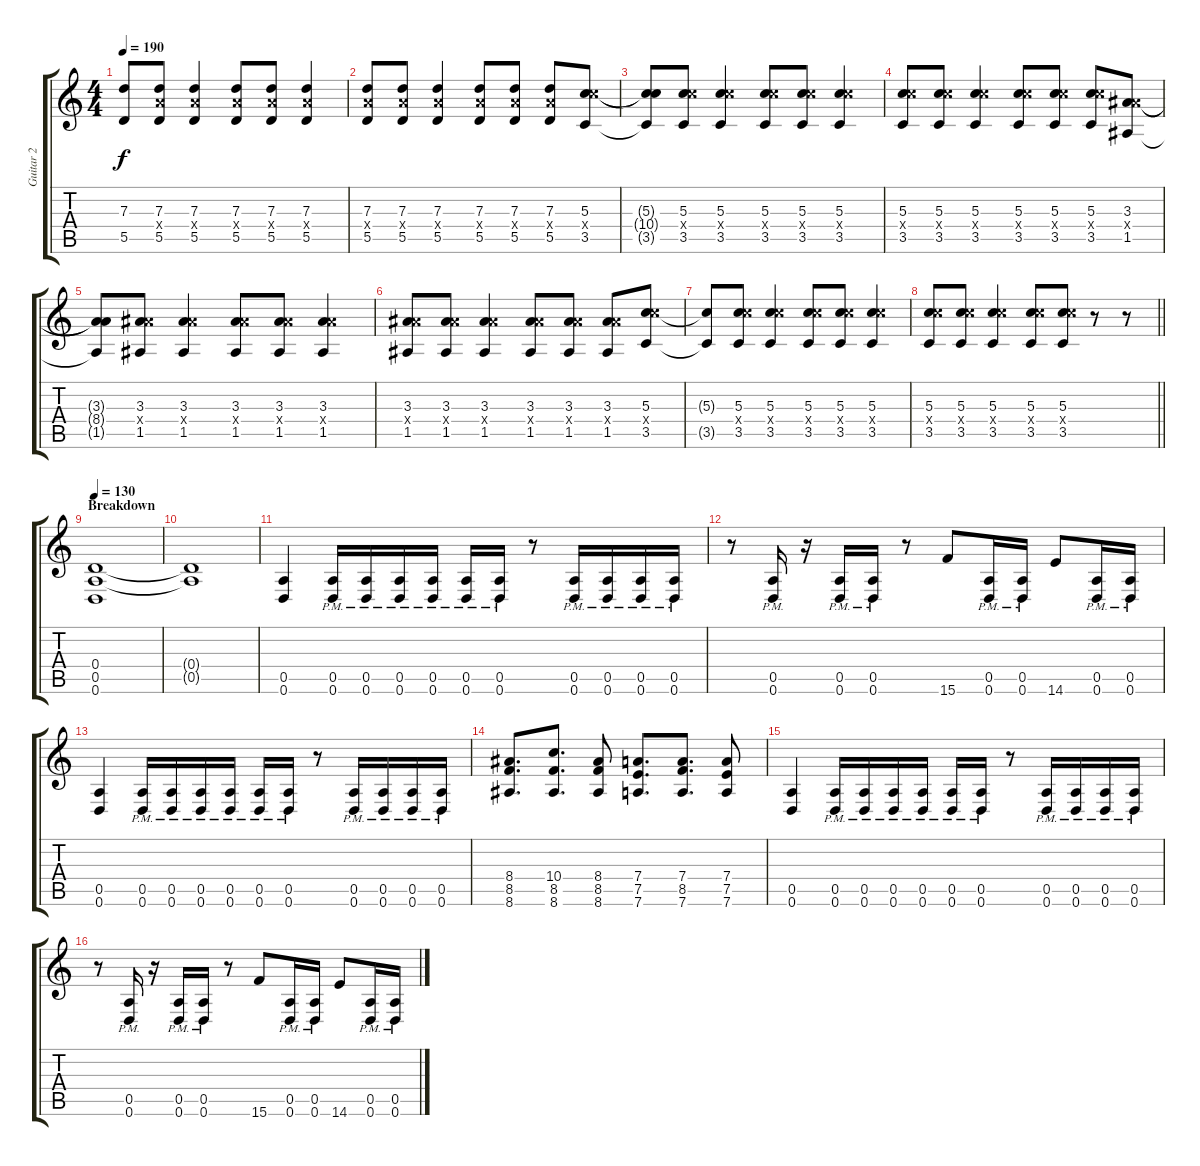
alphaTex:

\track ("Guitar 2" "Guitar 2") {instrument distortionguitar}
\staff {score tabs}
\tuning (E4 B3 G3 D3 A2 D2) {hide}
\ts (4 4)
\section ("" "")
\tempo 190
\clef g2
\ks c
(7.3{t} 5.5{t}).8{dy f} (7.3 7.4{x} 5.5).8 (7.3 7.4{x} 5.5).4 (7.3 7.4{x} 5.5).8 (7.3 7.4{x} 5.5).8 (7.3 7.4{x} 5.5).4 |
(7.3 7.4{x} 5.5).8 (7.3 7.4{x} 5.5).8 (7.3 7.4{x} 5.5).4 (7.3 7.4{x} 5.5).8 (7.3 7.4{x} 5.5).8 (7.3 7.4{x} 5.5).8 (5.3 10.4{x} 3.5).8 |
(5.3{t} 10.4{t} 3.5{t}).8 (5.3 10.4{x} 3.5).8 (5.3 10.4{x} 3.5).4 (5.3 10.4{x} 3.5).8 (5.3 10.4{x} 3.5).8 (5.3 10.4{x} 3.5).4 |
(5.3 10.4{x} 3.5).8 (5.3 10.4{x} 3.5).8 (5.3 10.4{x} 3.5).4 (5.3 10.4{x} 3.5).8 (5.3 10.4{x} 3.5).8 (5.3 10.4{x} 3.5).8 (3.3 8.4{x} 1.5).8 |
(3.3{t} 8.4{t} 1.5{t}).8 (3.3 8.4{x} 1.5).8 (3.3 8.4{x} 1.5).4 (3.3 8.4{x} 1.5).8 (3.3 8.4{x} 1.5).8 (3.3 8.4{x} 1.5).4 |
(3.3 8.4{x} 1.5).8 (3.3 8.4{x} 1.5).8 (3.3 8.4{x} 1.5).4 (3.3 8.4{x} 1.5).8 (3.3 8.4{x} 1.5).8 (3.3 8.4{x} 1.5).8 (5.3 10.4{x} 3.5).8 |
(5.3{t} 3.5{t}).8 (5.3 10.4{x} 3.5).8 (5.3 10.4{x} 3.5).4 (5.3 10.4{x} 3.5).8 (5.3 10.4{x} 3.5).8 (5.3 10.4{x} 3.5).4 |
\barLineRight lightlight
(5.3 10.4{x} 3.5).8 (5.3 10.4{x} 3.5).8 (5.3 10.4{x} 3.5).4 (5.3 10.4{x} 3.5).8 (5.3 10.4{x} 3.5).8 r.8 r.8 |
\section ("" "Breakdown")
\tempo 130
(0.4 0.5 0.6).1 |
(0.4{t} 0.5{t}).1 |
(0.5 0.6).4 (0.5{pm} 0.6{pm}).16 (0.5{pm} 0.6{pm}).16 (0.5{pm} 0.6{pm}).16 (0.5{pm} 0.6{pm}).16 (0.5{pm} 0.6{pm}).16 (0.5{pm} 0.6{pm}).16 r.8 (0.5{pm} 0.6{pm}).16 (0.5{pm} 0.6{pm}).16 (0.5{pm} 0.6{pm}).16 (0.5{pm} 0.6{pm}).16 |
r.8 (0.5{pm} 0.6{pm}).16 r.16 (0.5{pm} 0.6{pm}).16 (0.5{pm} 0.6{pm}).16 r.8 15.6.8 (0.5{pm} 0.6{pm}).16 (0.5{pm} 0.6{pm}).16 14.6.8 (0.5{pm} 0.6{pm}).16 (0.5{pm} 0.6{pm}).16 |
(0.5 0.6).4 (0.5{pm} 0.6{pm}).16 (0.5{pm} 0.6{pm}).16 (0.5{pm} 0.6{pm}).16 (0.5{pm} 0.6{pm}).16 (0.5{pm} 0.6{pm}).16 (0.5{pm} 0.6{pm}).16 r.8 (0.5{pm} 0.6{pm}).16 (0.5{pm} 0.6{pm}).16 (0.5{pm} 0.6{pm}).16 (0.5{pm} 0.6{pm}).16 |
(8.4 8.5 8.6).8{d} (10.4 8.5 8.6).8{d} (8.4 8.5 8.6).8 (7.4 7.5 7.6).8{d} (7.4 8.5 7.6).8{d} (7.4 7.5 7.6).8 |
(0.5 0.6).4 (0.5{pm} 0.6{pm}).16 (0.5{pm} 0.6{pm}).16 (0.5{pm} 0.6{pm}).16 (0.5{pm} 0.6{pm}).16 (0.5{pm} 0.6{pm}).16 (0.5{pm} 0.6{pm}).16 r.8 (0.5{pm} 0.6{pm}).16 (0.5{pm} 0.6{pm}).16 (0.5{pm} 0.6{pm}).16 (0.5{pm} 0.6{pm}).16 |
r.8 (0.5{pm} 0.6{pm}).16 r.16 (0.5{pm} 0.6{pm}).16 (0.5{pm} 0.6{pm}).16 r.8 15.6.8 (0.5{pm} 0.6{pm}).16 (0.5{pm} 0.6{pm}).16 14.6.8 (0.5{pm} 0.6{pm}).16 (0.5{pm} 0.6{pm}).16
